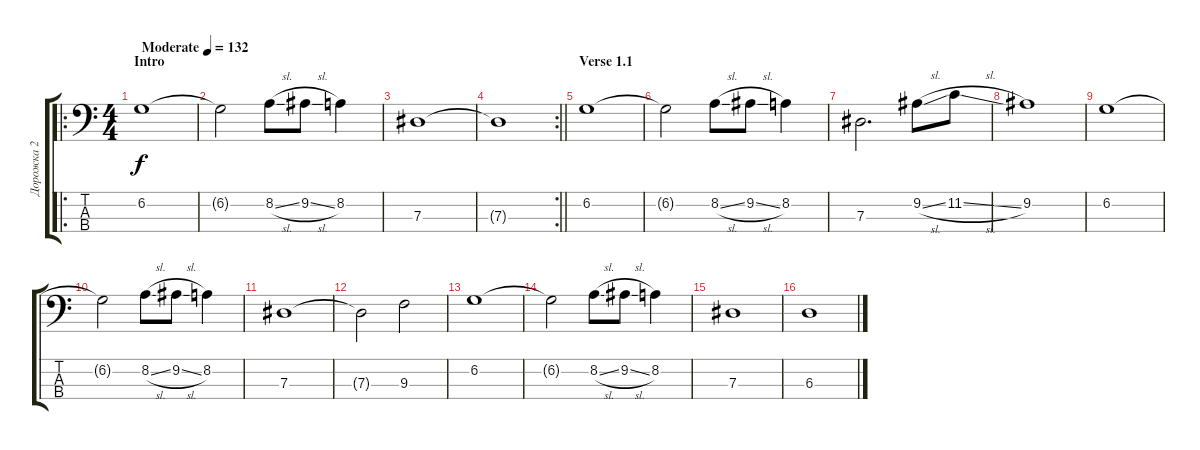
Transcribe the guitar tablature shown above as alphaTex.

\track ("Дорожка 2" "Дорожка 2") {instrument electricbassfinger}
\staff {score tabs}
\tuning (Gb2 Db2 Ab1 Eb1) {hide}
\ro
\ts (4 4)
\section ("" "Intro")
\tempo (132 "Moderate")
\clef f4
\ks c
6.2.1{dy f instrument electricbassfinger} |
6.2{t}.2 8.2{sl}.8 9.2{sl}.8 8.2.4 |
7.3.1 |
\rc 2
\barLineRight lightlight
7.3{t}.1 |
\section ("" "Verse 1.1")
6.2.1 |
6.2{t}.2 8.2{sl}.8 9.2{sl}.8 8.2.4 |
7.3.2{d} 9.2{sl}.8 11.2{sl}.8 |
9.2.1 |
6.2.1 |
6.2{t}.2 8.2{sl}.8 9.2{sl}.8 8.2.4 |
7.3.1 |
7.3{t}.2 9.3.2 |
6.2.1 |
6.2{t}.2 8.2{sl}.8 9.2{sl}.8 8.2.4 |
7.3.1 |
6.3.1
